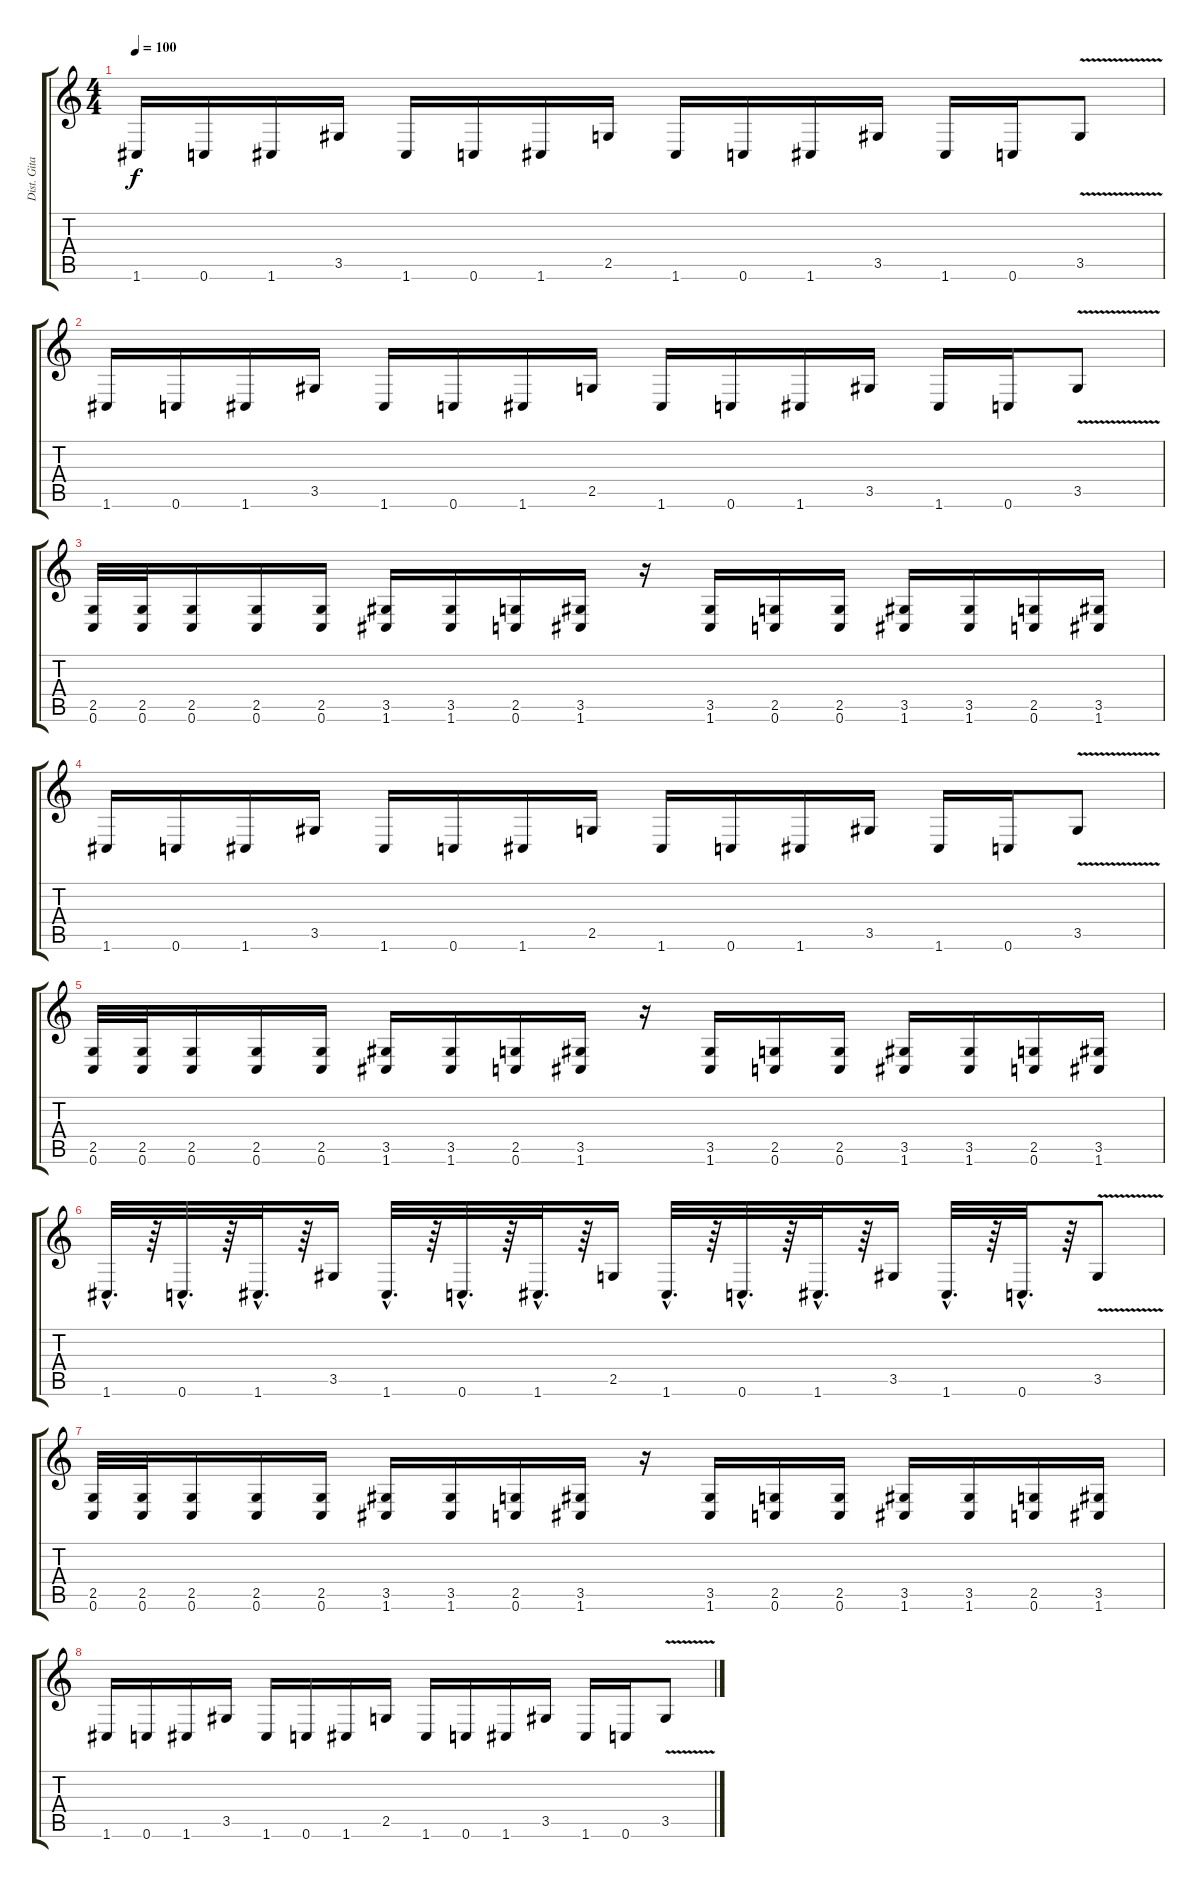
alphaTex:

\track ("Dist. Gitar 1" "Dist. Gita") {instrument overdrivenguitar}
\staff {score tabs}
\tuning (C4 G3 Eb3 Bb2 F2 C2) {hide}
\ts (4 4)
\tempo 100
\clef g2
\ks c
1.6.16{dy f} 0.6.16 1.6.16 3.5.16 1.6.16 0.6.16 1.6.16 2.5.16 1.6.16 0.6.16 1.6.16 3.5.16 1.6.16 0.6.16 3.5{v}.8 |
1.6.16 0.6.16 1.6.16 3.5.16 1.6.16 0.6.16 1.6.16 2.5.16 1.6.16 0.6.16 1.6.16 3.5.16 1.6.16 0.6.16 3.5{v}.8 |
(2.5 0.6).32 (2.5 0.6).32 (2.5 0.6).16 (2.5 0.6).16 (2.5 0.6).16 (3.5 1.6).16 (3.5 1.6).16 (2.5 0.6).16 (3.5 1.6).16 r.16 (3.5 1.6).16 (2.5 0.6).16 (2.5 0.6).16 (3.5 1.6).16 (3.5 1.6).16 (2.5 0.6).16 (3.5 1.6).16 |
1.6.16 0.6.16 1.6.16 3.5.16 1.6.16 0.6.16 1.6.16 2.5.16 1.6.16 0.6.16 1.6.16 3.5.16 1.6.16 0.6.16 3.5{v}.8 |
(2.5 0.6).32 (2.5 0.6).32 (2.5 0.6).16 (2.5 0.6).16 (2.5 0.6).16 (3.5 1.6).16 (3.5 1.6).16 (2.5 0.6).16 (3.5 1.6).16 r.16 (3.5 1.6).16 (2.5 0.6).16 (2.5 0.6).16 (3.5 1.6).16 (3.5 1.6).16 (2.5 0.6).16 (3.5 1.6).16 |
1.6{hac}.32{d} r.64 0.6{hac}.32{d} r.64 1.6{hac}.32{d} r.64 3.5.16 1.6{hac}.32{d} r.64 0.6{hac}.32{d} r.64 1.6{hac}.32{d} r.64 2.5.16 1.6{hac}.32{d} r.64 0.6{hac}.32{d} r.64 1.6{hac}.32{d} r.64 3.5.16 1.6{hac}.32{d} r.64 0.6{hac}.32{d} r.64 3.5{v}.8 |
(2.5 0.6).32 (2.5 0.6).32 (2.5 0.6).16 (2.5 0.6).16 (2.5 0.6).16 (3.5 1.6).16 (3.5 1.6).16 (2.5 0.6).16 (3.5 1.6).16 r.16 (3.5 1.6).16 (2.5 0.6).16 (2.5 0.6).16 (3.5 1.6).16 (3.5 1.6).16 (2.5 0.6).16 (3.5 1.6).16 |
1.6.16 0.6.16 1.6.16 3.5.16 1.6.16 0.6.16 1.6.16 2.5.16 1.6.16 0.6.16 1.6.16 3.5.16 1.6.16 0.6.16 3.5{v}.8
